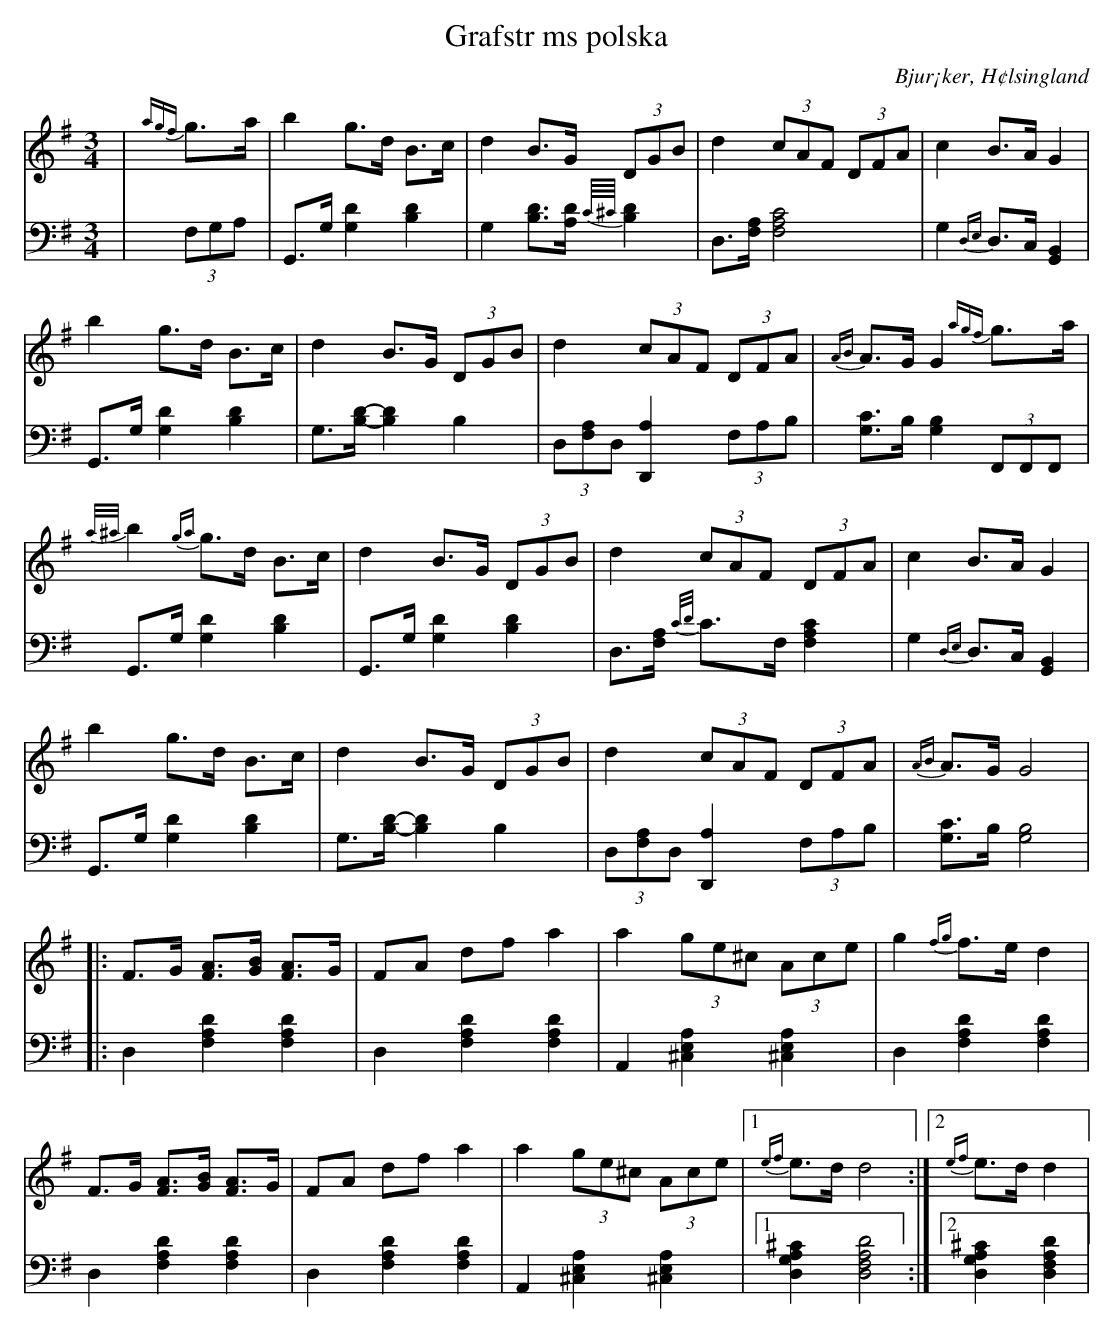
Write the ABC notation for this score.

X:1
T: Grafstr ms polska
O: Bjur¡ker, H¢lsingland
M: 3/4
L: 1/8
K: G
V:1
V:2
V: 1
|{agf}g>a|b2 g>d B>c|d2 B>G (3DGB|d2 (3cAF (3DFA|c2 B>A G2|
b2 g>d B>c|d2 B>G (3DGB|d2 (3cAF (3DFA|{AB}A>G G2 {agf}g>a|
{a/^a/}b2 {ga}g>d B>c|d2 B>G (3DGB|d2 (3cAF (3DFA|c2 B>A G2|
b2 g>d B>c|d2 B>G (3DGB|d2 (3cAF (3DFA|{AB}A>G G4|
|:F>G [FA]>[GB] [FA]>G |FA df a2 |a2 (3ge^c (3Ace |g2 {fg}f>e d2 |
F>G [FA]>[GB] [FA]>G |FA df a2 |a2 (3ge^c (3Ace |1 {ef}e>d d4:|2 {ef}e>d d2|
V:2 clef=bass
|(3F,G,A, | G,,>G, [G,2D2] [B,2D2]|G,2 [B,D]>[A,D] {C//^C//}[B,D]2|D,>[F,A,] [F,4A,4C4]| G,2 {D,E,}D,>C, [G,,2B,,2]|
 G,,>G, [G,2D2] [B,2D2]|G,>[B,D]-[B,2D2] B,2|(3D,[F,A,]D, [D,,2A,2] (3F,A,B,| [G,C]>B, [G,2B,2](3F,,F,,F,,|
G,,>G, [G,2D2] [B,2D2]|G,,>G, [G,2D2] [B,2D2]|D,>[F,A,] {C/D/}C>F, [F,2A,2C2]| G,2 {D,E,}D,>C, [G,,2B,,2]|
 G,,>G, [G,2D2] [B,2D2]|G,>[B,D]-[B,2D2] B,2|(3D,[F,A,]D, [D,,2A,2] (3F,A,B,| [G,C]>B, [G,4B,4]|
|:D,2 [F,2A,2D2] [F,2A,2D2]|D,2 [F,2A,2D2] [F,2A,2D2]| A,,2 [^C,2E,2A,2] [^C,2E,2A,2]|D,2 [F,2A,2D2] [F,2A,2D2] |
D,2 [F,2A,2D2] [F,2A,2D2] | D,2 [F,2A,2D2] [F,2A,2D2] | A,,2 [^C,2E,2A,2] [^C,2E,2A,2]|1 [D,2G,2A,2^C2] [D,4F,4A,4D4]:|2 [D,2G,2A,2^C2] [D,2F,2A,2D2]|
